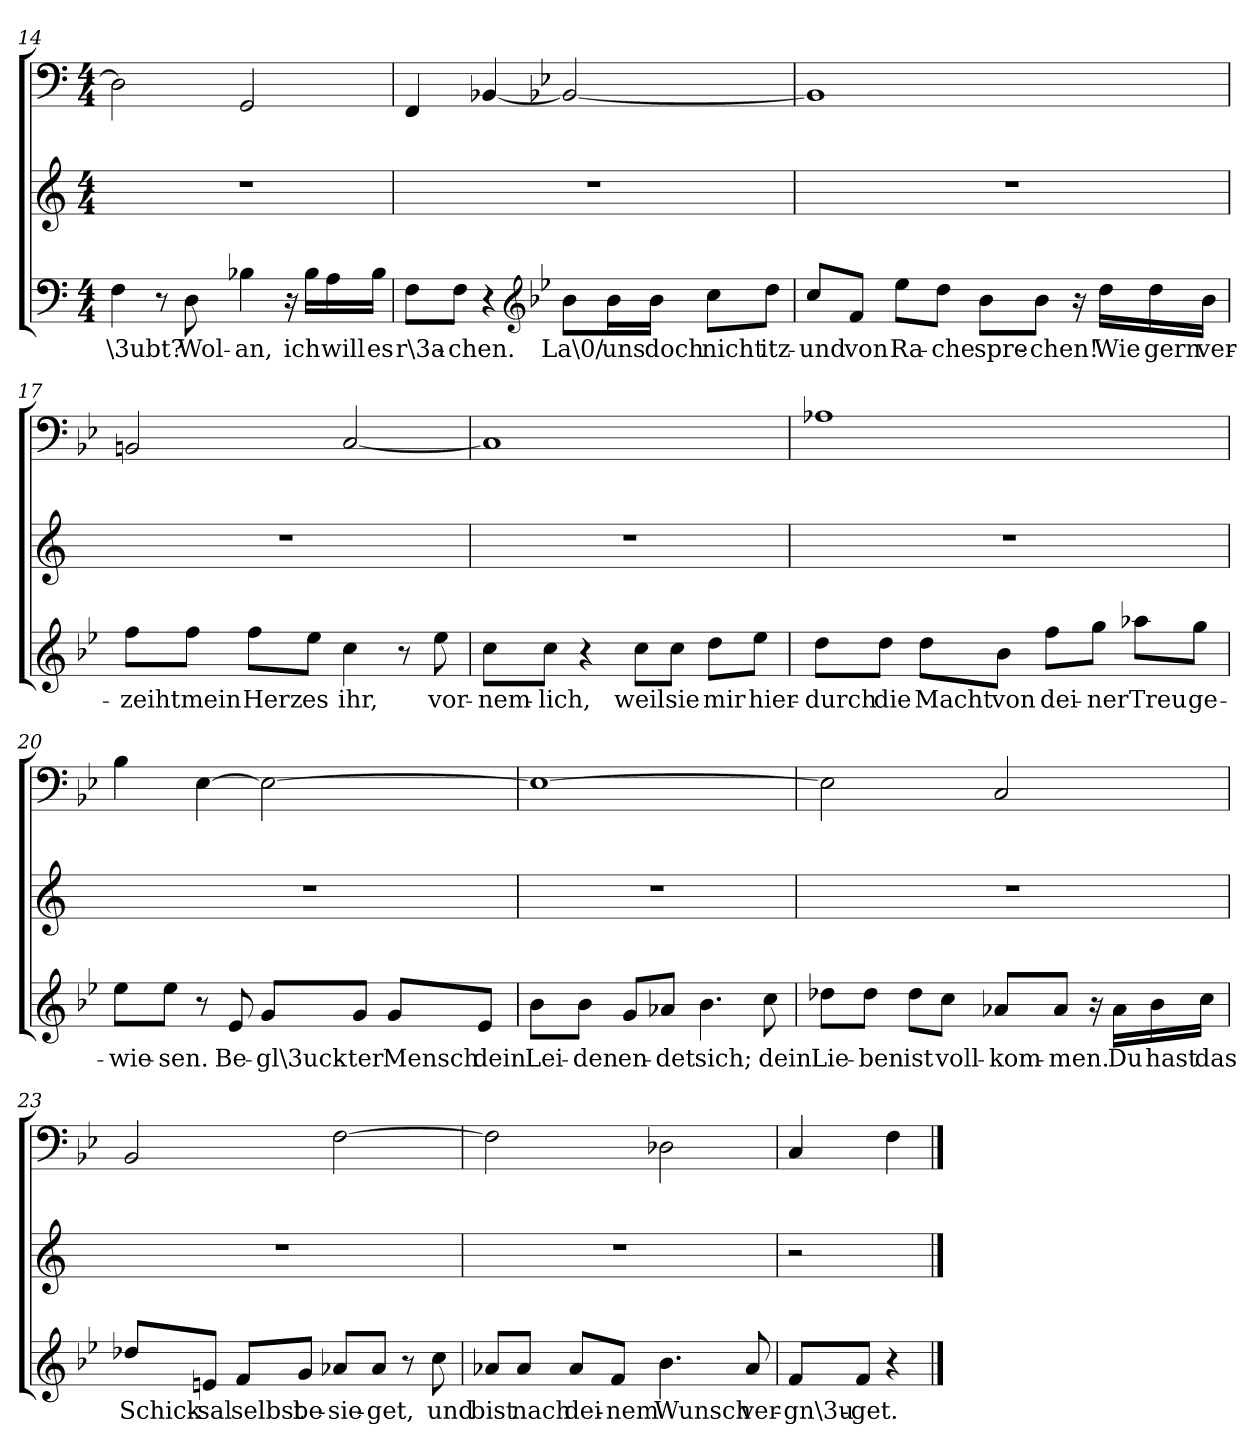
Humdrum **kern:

**kern	**text	**kern	**kern
*part3	*part3	*part2	*part1
*staff3	*staff3	*staff2	*staff1
*clefF4	*	*clefG2	*clefF4
*k[]	*	*k[]	*k[]
*a:	*	*a:	*a:
*M4/4	*	*M4/4	*M4/4
=14	=14	=14	=14
4F\	-\3ubt?	1r	2D\]
8r	.	.	.
8D\	Wol-	.	.
4B-X\	-an,	.	2GG/
16r	.	.	.
16B-\LL	ich	.	.
16A\	will	.	.
16B-\JJ	es	.	.
=15	=15	=15	=15
8F\L	r\3a-	1r	4FF/
8F\J	-chen.	.	.
4r	.	.	[4BB-X/
*clefG2	*	*	*
*k[b-e-]	*	*	*k[b-e-]
8b-\L	La\0/	.	2BB-/_
16b-\L	uns	.	.
16b-\JJ	doch	.	.
8cc\L	nicht	.	.
8dd\J	itz-	.	.
=16	=16	=16	=16
8cc/L	-und	1r	1BB-/]
8f/J	von	.	.
8ee-\L	Ra-	.	.
8dd\J	-che	.	.
8b-\L	spre-	.	.
8b-\J	-chen!	.	.
16r	.	.	.
16dd\LL	Wie	.	.
16dd\	gern	.	.
16b-\JJ	ver-	.	.
=17	=17	=17	=17
8ff\L	-zeiht	1r	2BBn/
8ff\J	mein	.	.
8ff\L	Herz	.	.
8ee-\J	es	.	.
4cc\	ihr,	.	[2C/
8r	.	.	.
8ee-\	vor-	.	.
=18	=18	=18	=18
8cc\L	-nem-	1r	1C/]
8cc\J	-lich,	.	.
4r	.	.	.
8cc\L	weil	.	.
8cc\J	sie	.	.
8dd\L	mir	.	.
8ee-\J	hier-	.	.
=19	=19	=19	=19
8dd\L	-durch	1r	1A-X\
8dd\J	die	.	.
8dd\L	Macht	.	.
8b-\J	von	.	.
8ff\L	dei-	.	.
8gg\J	-ner	.	.
8aa-X\L	Treu	.	.
8gg\J	ge-	.	.
=20	=20	=20	=20
8ee-\L	-wie-	1r	4B-\
8ee-\J	-sen.	.	.
8r	.	.	[4E-\
8e-/	Be-	.	.
8g/L	-gl\3uck-	.	2E-\_
8g/J	-ter	.	.
8g/L	Mensch	.	.
8e-/J	dein	.	.
=21	=21	=21	=21
8b-\L	Lei-	1r	1E-\_
8b-\J	-den	.	.
8g/L	en-	.	.
8a-X/J	-det	.	.
4.b-\	sich;	.	.
8cc\	dein	.	.
=22	=22	=22	=22
8dd-X\L	Lie-	1r	2E-\]
8dd-\J	-ben	.	.
8dd-\L	ist	.	.
8cc\J	voll-	.	.
8a-X/L	-kom-	.	2C/
8a-/J	-men.	.	.
16r	.	.	.
16a-\LL	Du	.	.
16b-\	hast	.	.
16cc\JJ	das	.	.
=23	=23	=23	=23
8dd-X/L	Schick-	1r	2BB-/
8en/J	-sal	.	.
8f/L	selbst	.	.
8g/J	be-	.	.
8a-X/L	-sie-	.	[2F\
8a-/J	-get,	.	.
8r	.	.	.
8cc\	und	.	.
=24	=24	=24	=24
8a-X/L	bist	1r	2F\]
8a-/J	nach	.	.
8a-/L	dei-	.	.
8f/J	-nem	.	.
4.b-\	Wunsch	.	2D-X\
8a-/	ver-	.	.
=25	=25	=25	=25
8f/L	-gn\3u-	2r	4C/
8f/J	-get.	.	.
4r	.	.	4F\
==	==	==	==
*-	*-	*-	*-
